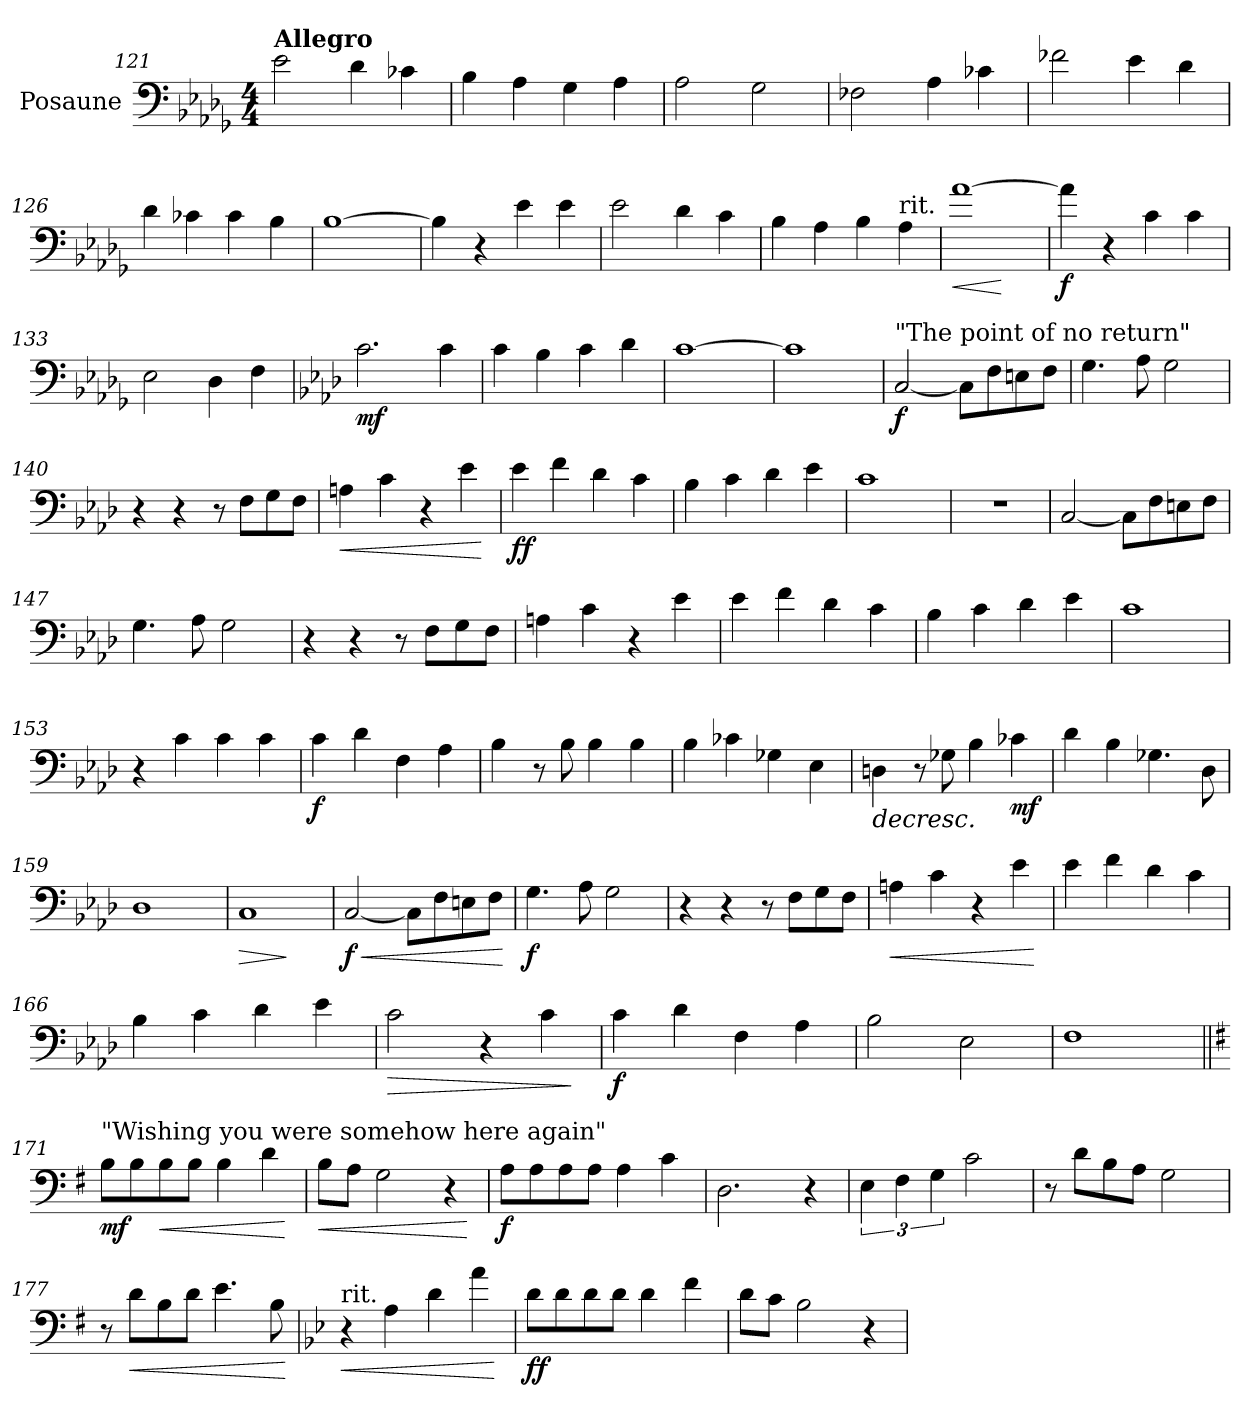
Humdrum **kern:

**kern	**dynam
*part1	*part1
*staff1	*staff1
*I"Posaune	*
*I'Psn.	*
*clefF4	*
*k[b-e-a-d-g-]	*
*M4/4	*
=121	=121
!LO:TX:a:B:t=Allegro	!
2e-\	.
4d-\	.
4c-X\	.
=122	=122
4B-\	.
4A-\	.
4G-\	.
4A-\	.
=123	=123
2A-\	.
2G-\	.
=124	=124
2F-X\	.
4A-\	.
4c-X\	.
=125	=125
2f-X\	.
4e-\	.
4d-\	.
=126	=126
4d-\	.
4c-X\	.
4c-\	.
4B-\	.
=127	=127
[1B-	.
=128	=128
4B-\]	.
4r	.
4e-\	.
4e-\	.
!!LO:LB:g=z
=129	=129
2e-\	.
4d-\	.
4c\	.
=130	=130
4B-\	.
4A-\	.
4B-\	.
!LO:TX:t=rit.	!
4A-\	.
=131	=131
*MM130	*
!	!LO:HP:b
[1a-	<
.	[
=132	=132
!	!LO:DY:b
4a-\]	f
4r	.
4c\	.
4c\	.
=133	=133
2E-\	.
4D-\	.
4F\	.
=134	=134
*k[b-e-a-d-]	*
!	!LO:DY:b
2.c\	mf
4c\	.
=135	=135
4c\	.
4B-\	.
4c\	.
4d-\	.
=136	=136
[1c	.
=137	=137
1c]	.
!!LO:LB:g=z
=138	=138
!LO:TX:t="The point of no return"	!
!	!LO:DY:b
[2C/	f
8C\L]	.
8F\	.
8En\	.
8F\J	.
=139	=139
4.G\	.
8A-\	.
2G\	.
=140	=140
4r	.
4r	.
8r	.
8F\L	.
8G\	.
8F\J	.
=141	=141
!	!LO:HP:b
4An\	<
4c\	.
4r	.
4e-\	.
.	[
=142	=142
!	!LO:DY:b
4e-\	ff
4f\	.
4d-\	.
4c\	.
=143	=143
4B-\	.
4c\	.
4d-\	.
4e-\	.
=144	=144
1c	.
=145	=145
1r	.
=146	=146
[2C/	.
8C\L]	.
8F\	.
8En\	.
8F\J	.
!!LO:LB:g=z
=147	=147
4.G\	.
8A-\	.
2G\	.
=148	=148
4r	.
4r	.
8r	.
8F\L	.
8G\	.
8F\J	.
=149	=149
4An\	.
4c\	.
4r	.
4e-\	.
=150	=150
4e-\	.
4f\	.
4d-\	.
4c\	.
=151	=151
4B-\	.
4c\	.
4d-\	.
4e-\	.
=152	=152
1c	.
=153	=153
4r	.
4c\	.
4c\	.
4c\	.
=154	=154
!	!LO:DY:b
4c\	f
4d-\	.
4F\	.
4A-\	.
=155	=155
4B-\	.
8r	.
8B-\	.
4B-\	.
4B-\	.
!!LO:LB:g=z
=156	=156
4B-\	.
4c-X\	.
4G-X\	.
4E-\	.
=157	=157
!	!LO:HP:b
4Dn\	>
8r	.
8G-X\	.
4B-\	.
!	!LO:DY:b
4c-X\	mf
.	]
=158	=158
4d-\	.
4B-\	.
4.G-X\	.
8D-\	.
=159	=159
1D-	.
=160	=160
!	!LO:HP:b
1C	>
.	]
=161	=161
!	!LO:HP:b
!	!LO:DY:n=1:b
[2C/	< f
8C\L]	.
8F\	.
8En\	.
8F\J	.
.	[
=162	=162
!	!LO:DY:b
4.G\	f
8A-\	.
2G\	.
=163	=163
4r	.
4r	.
8r	.
8F\L	.
8G\	.
8F\J	.
=164	=164
!	!LO:HP:b
4An\	<
4c\	.
4r	.
4e-\	.
.	[
!!LO:LB:g=z
=165	=165
4e-\	.
4f\	.
4d-\	.
4c\	.
=166	=166
4B-\	.
4c\	.
4d-\	.
4e-\	.
=167	=167
!	!LO:HP:b
2c\	>
4r	.
4c\	.
.	]
=168	=168
!	!LO:DY:b
4c\	f
4d-\	.
4F\	.
4A-\	.
=169	=169
2B-\	.
2E-\	.
=170	=170
1F	.
!!LO:LB:g=z
=171||	=171||
*k[f#]	*
!LO:TX:a:t="Wishing you were somehow here again"	!
!	!LO:DY:b
8B\L	mf
8B\	.
!	!LO:HP:b
8B\	<
8B\J	.
4B\	.
4d\	.
.	[
=172	=172
!	!LO:HP:b
8B\L	<
8A\J	.
2G\	.
4r	.
.	[
=173	=173
!	!LO:DY:b
8A\L	f
8A\	.
8A\	.
8A\J	.
4A\	.
4c\	.
=174	=174
2.D\	.
4r	.
=175	=175
6E\	.
6F#\	.
6G\	.
2c\	.
=176	=176
8r	.
8d\L	.
8B\	.
8A\J	.
2G\	.
=177	=177
8r	.
!	!LO:HP:b
8d\L	<
8B\	.
8d\J	.
4.e\	.
8B\	.
.	[
=178	=178
*k[b-e-]	*
*MM125	*
!LO:TX:t=rit.	!
!	!LO:HP:b
4r	<
4A\	.
4d\	.
4a\	.
.	[
!!LO:LB:g=z
=179	=179
*MM120	*
!	!LO:DY:b
8d\L	ff
8d\	.
8d\	.
8d\J	.
4d\	.
4f\	.
=180	=180
8d\L	.
8c\J	.
2B-\	.
4r	.
=	=
*-	*-
